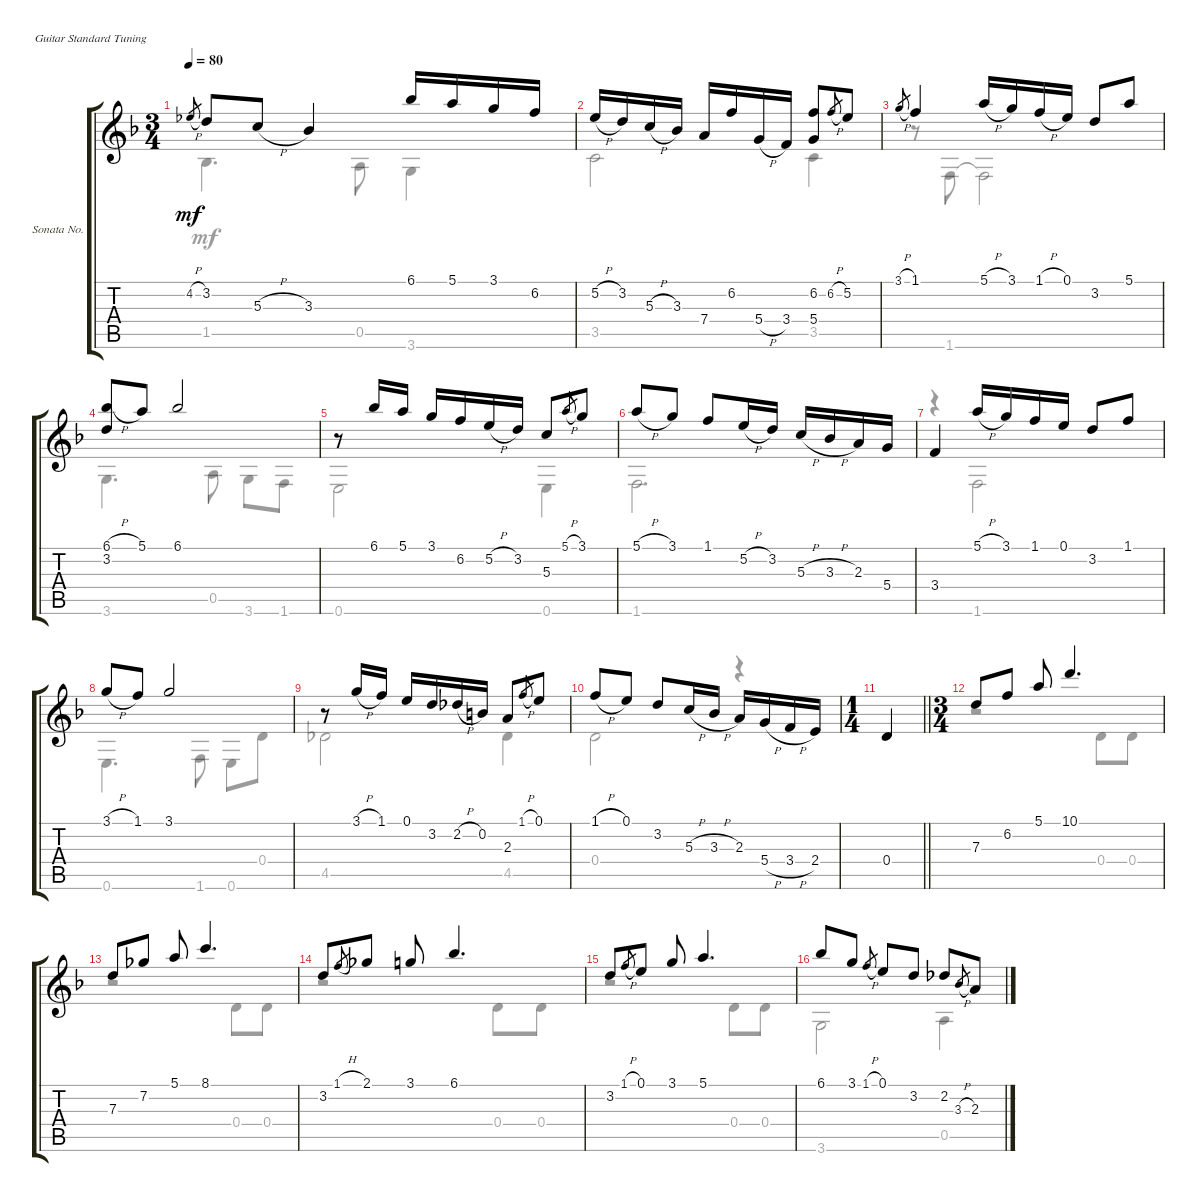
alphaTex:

\bracketExtendMode groupsimilarinstruments
\firstSystemTrackNameOrientation horizontal
\otherSystemsTrackNameOrientation horizontal
\track ("Sonata No. 14 in F - 5. Sarabande" "Sonata No.") {instrument acousticguitarnylon}
\staff {score tabs}
\tuning (E4 B3 G3 D3 A2 E2)
\voice
\ts (3 4)
\tempo 80
\clef g2
\ks f
4.2{h}.8{gr dy mf} 3.2.8 5.3{h}.8 3.3.4 6.1.16 5.1.16 3.1.16 6.2.16 |
5.2{h}.16 3.2.16 5.3{h}.16 3.3.16 7.4.16 6.2.16 5.4{h}.16 3.4.16 (6.2 5.4).8 6.2{h}.8{gr} 5.2.8 |
3.1{h}.8{gr} 1.1.4 5.1{h}.16 3.1.16 1.1{h}.16 0.1.16 3.2.8 5.1.8 |
(6.1{h} 3.2).8 5.1.8 6.1.2 |
r.8 6.1.16 5.1.16 3.1.16 6.2.16 5.2{h}.16 3.2.16 5.3.8 5.1{h}.8{gr} 3.1.8 |
5.1{h}.8 3.1.8 1.1.8 5.2{h}.16 3.2.16 5.3{h}.16 3.3{h}.16 2.3.16 5.4.16 |
3.4.4 5.1{h}.16 3.1.16 1.1.16 0.1.16 3.2.8 1.1.8 |
3.1{h}.8 1.1.8 3.1.2 |
r.8 3.1{h}.16 1.1.16 0.1.16 3.2.16 2.2{h}.16 0.2.16 2.3.8 1.1{h}.8{gr} 0.1.8 |
1.1{h}.8 0.1.8 3.2.8 5.3{h}.16 3.3{h}.16 2.3.16 5.4{h}.16 3.4{h}.16 2.4.16 |
\ts (1 4)
\barLineRight lightlight
0.4.4 |
\ts (3 4)
7.3.8 6.2.8 5.1.8 10.1.4{d} |
7.3.8 7.2.8 5.1.8 8.1.4{d} |
3.2.8 1.1{h}.8{gr} 2.1.8 3.1.8 6.1.4{d} |
3.2.8 1.1{h}.8{gr} 0.1.8 3.1.8 5.1.4{d} |
6.1.8 3.1.8 1.1{h}.8{gr} 0.1.8 3.2.8 2.2.8 3.3{h}.8{gr} 2.3.8
\voice
\clef g2
\ottava regular
\simile none
\ks f
1.5.4{d dy mf} 0.5.8 3.6.4 |
3.5.2 3.5.4 |
r.8 1.6.8 1.6{t}.2 |
3.6.4{d} 0.5.8 3.6.8 1.6.8 |
0.6.2 0.6.4 |
1.6.2{d} |
r.4 1.6.2 |
0.6.4{d} 1.6.8 0.6.8 0.4.8 |
4.5.2 4.5.4 |
0.4.2 r.4 |
\barLineRight lightlight
|
r.2 0.4.8 0.4.8 |
r.2 0.4.8 0.4.8 |
r.2 0.4.8 0.4.8 |
r.2 0.4.8 0.4.8 |
3.6.2 0.5.4
